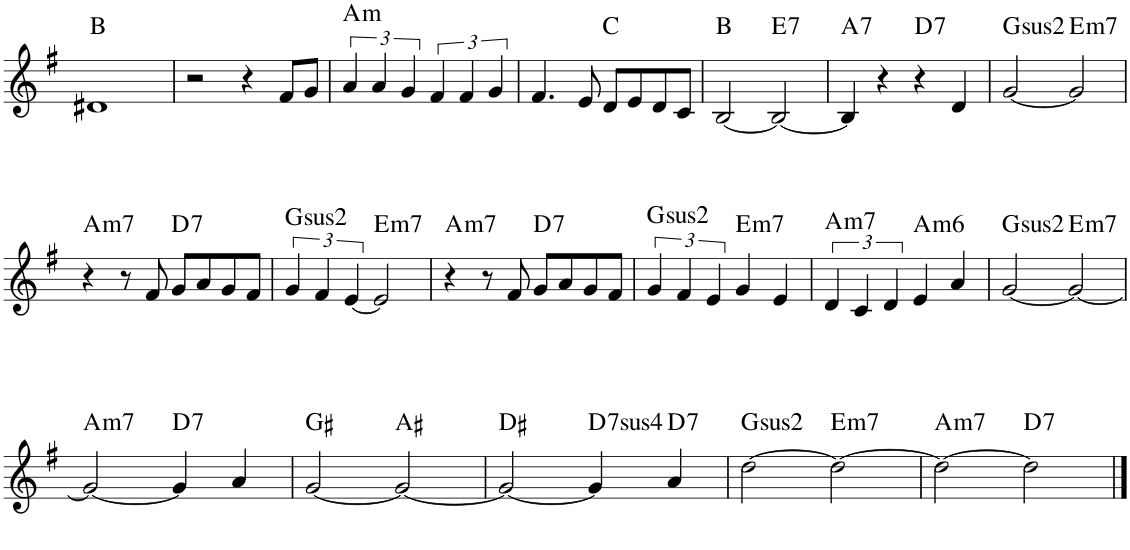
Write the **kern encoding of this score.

**kern	**harte
*part1	*part1
*staff1	*
*I"Piano	*
*I'Pno.	*
!!LO:PB:g=z
*clefG2	*
*k[f#]	*
*M4/4	*
=37	=37
1d#X	B:maj
=38	=38
2r	.
4r	.
8f#/L	.
8g/J	.
=39	=39
!	!LO:H:kt=m
6a/	A:min
6a/	.
6g/	.
6f#/	.
6f#/	.
6g/	.
=40	=40
4.f#/	.
8e/	.
8d/L	C:maj
8e/	.
8d/	.
8c/J	.
=41	=41
[2B/	B:maj
!	!LO:H:kt=7
2B/_	E:7
=42	=42
!	!LO:H:kt=7
4B/]	A:7
4r	.
!	!LO:H:kt=7
4r	D:7
4d/	.
=43	=43
!	!LO:H:kt=2
[2g/	G:(1,2,5)
!	!LO:H:kt=m7
2g/]	E:min7
!!LO:LB:g=z
=44	=44
!	!LO:H:kt=m7
4r	A:min7
8r	.
8f#/	.
!	!LO:H:kt=7
8g/L	D:7
8a/	.
8g/	.
8f#/J	.
=45	=45
!	!LO:H:kt=2
6g/	G:(1,2,5)
6f#/	.
[6e/	.
!	!LO:H:kt=m7
2e/]	E:min7
=46	=46
!	!LO:H:kt=m7
4r	A:min7
8r	.
8f#/	.
!	!LO:H:kt=7
8g/L	D:7
8a/	.
8g/	.
8f#/J	.
=47	=47
!	!LO:H:kt=2
6g/	G:(1,2,5)
6f#/	.
6e/	.
!	!LO:H:kt=m7
4g/	E:min7
4e/	.
=48	=48
!	!LO:H:kt=m7
6d/	A:min7
6c/	.
6d/	.
!	!LO:H:kt=m6
4e/	A:min6
4a/	.
=49	=49
!	!LO:H:kt=2
[2g/	G:(1,2,5)
!	!LO:H:kt=m7
2g/_	E:min7
!!LO:LB:g=z
=50	=50
!	!LO:H:kt=m7
2g/_	A:min7
!	!LO:H:kt=7
4g/]	D:7
4a/	.
=51	=51
[2g/	G#:maj
2g/_	A#:maj
=52	=52
2g/_	D#:maj
!	!LO:H:kt=74
4g/]	D:sus4(7)
!	!LO:H:kt=7
4a/	D:7
=53	=53
!	!LO:H:kt=2
[2dd\	G:(1,2,5)
!	!LO:H:kt=m7
2dd\_	E:min7
=54	=54
!	!LO:H:kt=m7
2dd\_	A:min7
!	!LO:H:kt=7
2dd\]	D:7
==	==
*-	*-
